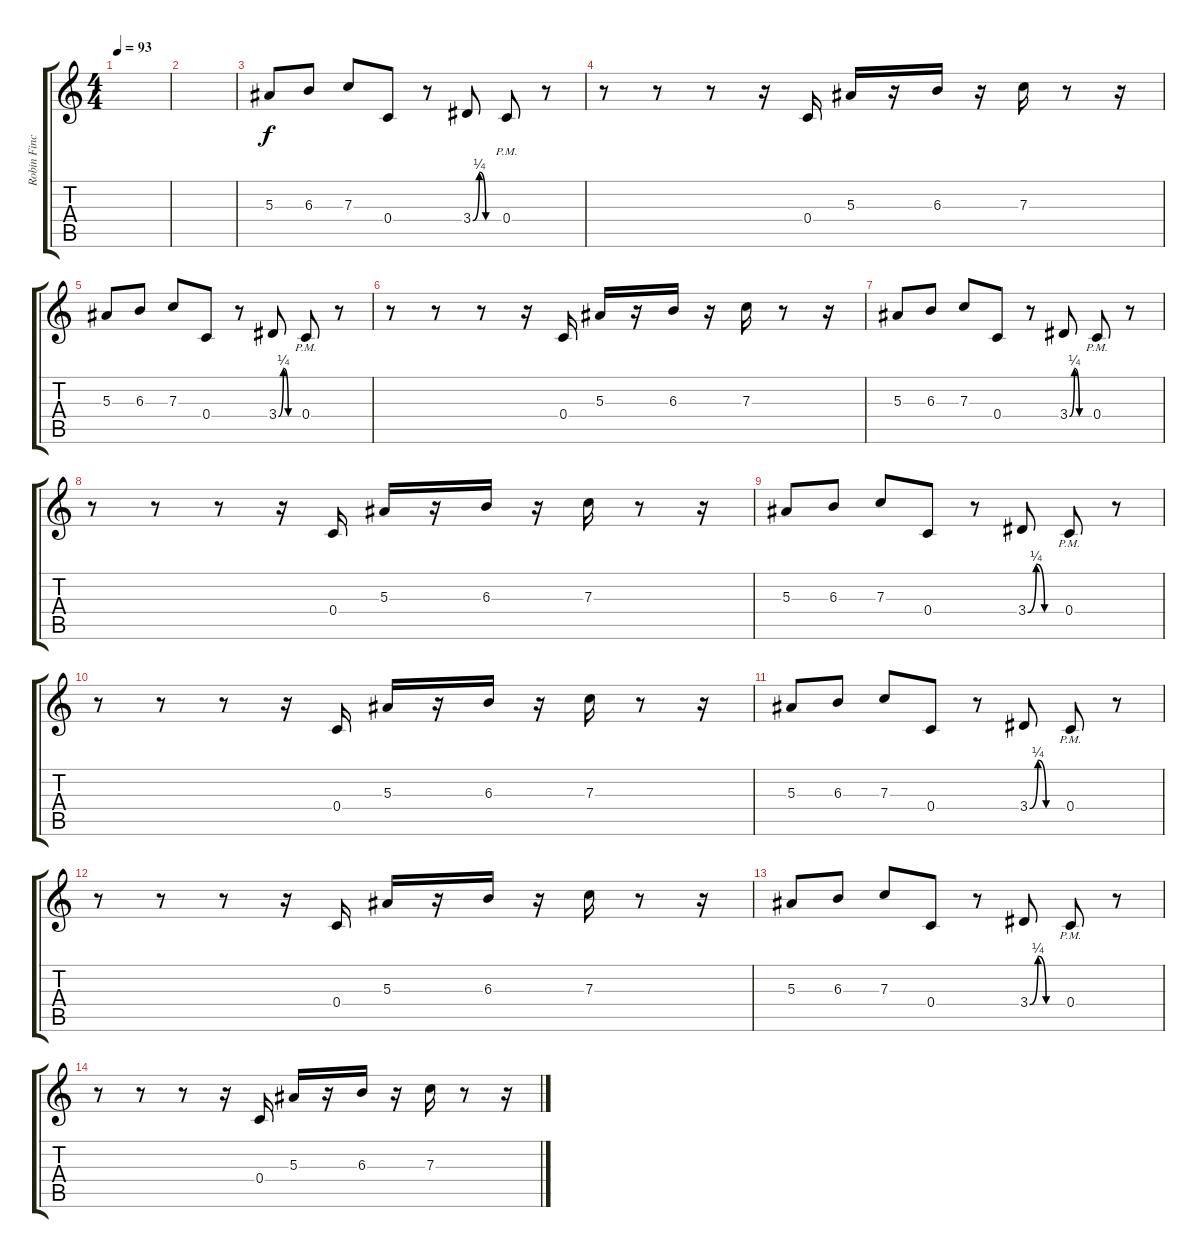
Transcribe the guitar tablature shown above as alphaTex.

\track ("Robin Finck" "Robin Finc") {instrument acousticguitarnylon}
\staff {score tabs}
\tuning (D4 A3 F3 C3 G2 C2) {hide}
\ts (4 4)
\tempo 93
\clef g2
\ks c
|
|
5.3.8 6.3.8 7.3.8 0.4.8 r.8 3.4{be (custom 0 0 15 1 30 0 45 0 60 0)}.8 0.4{pm}.8 r.8 |
r.8 r.8 r.8 r.16 0.4.16 5.3.16 r.16 6.3.16 r.16 7.3.16 r.8 r.16 |
5.3.8 6.3.8 7.3.8 0.4.8 r.8 3.4{be (custom 0 0 15 1 30 0 45 0 60 0)}.8 0.4{pm}.8 r.8 |
r.8 r.8 r.8 r.16 0.4.16 5.3.16 r.16 6.3.16 r.16 7.3.16 r.8 r.16 |
5.3.8 6.3.8 7.3.8 0.4.8 r.8 3.4{be (custom 0 0 15 1 30 0 45 0 60 0)}.8 0.4{pm}.8 r.8 |
r.8 r.8 r.8 r.16 0.4.16 5.3.16 r.16 6.3.16 r.16 7.3.16 r.8 r.16 |
5.3.8 6.3.8 7.3.8 0.4.8 r.8 3.4{be (custom 0 0 15 1 30 0 45 0 60 0)}.8 0.4{pm}.8 r.8 |
r.8 r.8 r.8 r.16 0.4.16 5.3.16 r.16 6.3.16 r.16 7.3.16 r.8 r.16 |
5.3.8 6.3.8 7.3.8 0.4.8 r.8 3.4{be (custom 0 0 15 1 30 0 45 0 60 0)}.8 0.4{pm}.8 r.8 |
r.8 r.8 r.8 r.16 0.4.16 5.3.16 r.16 6.3.16 r.16 7.3.16 r.8 r.16 |
5.3.8 6.3.8 7.3.8 0.4.8 r.8 3.4{be (custom 0 0 15 1 30 0 45 0 60 0)}.8 0.4{pm}.8 r.8 |
r.8 r.8 r.8 r.16 0.4.16 5.3.16 r.16 6.3.16 r.16 7.3.16 r.8 r.16
